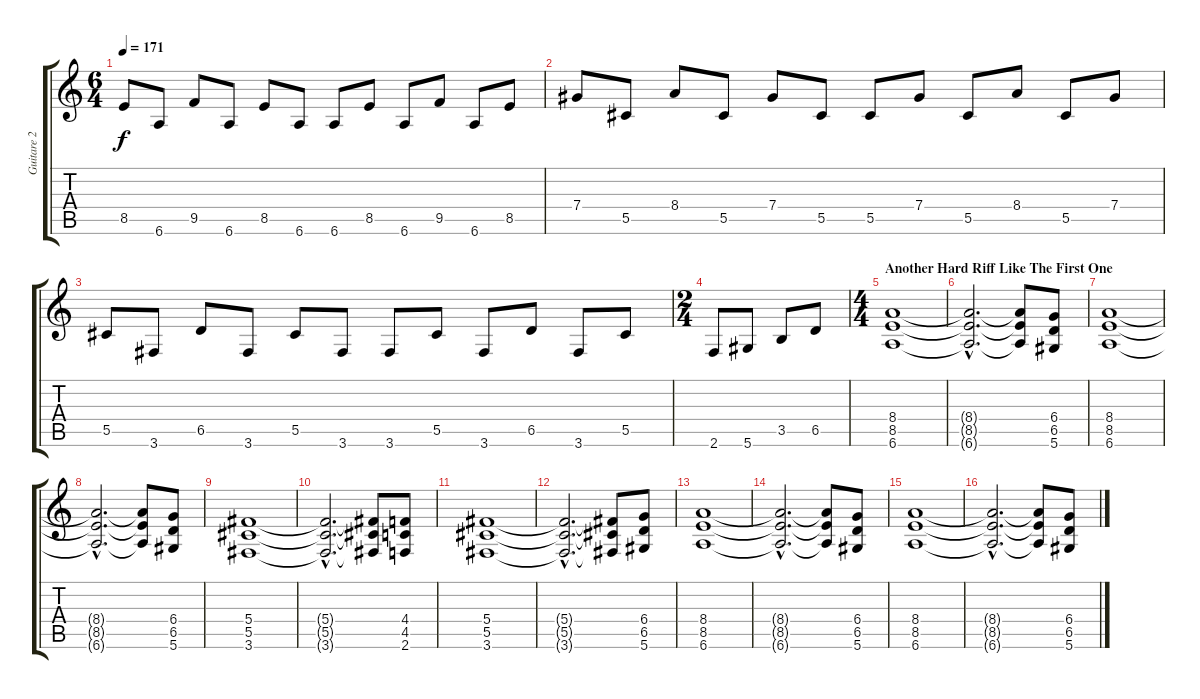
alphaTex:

\track ("Guitare 2" "Guitare 2") {instrument distortionguitar}
\staff {score tabs}
\tuning (Eb4 Bb3 Gb3 Db3 Ab2 Eb2) {hide}
\ts (6 4)
\tempo 171
\clef g2
\ks c
8.5.8{dy f} 6.6.8 9.5.8 6.6.8 8.5.8 6.6.8 6.6.8 8.5.8 6.6.8 9.5.8 6.6.8 8.5.8 |
7.4.8 5.5.8 8.4.8 5.5.8 7.4.8 5.5.8 5.5.8 7.4.8 5.5.8 8.4.8 5.5.8 7.4.8 |
5.5.8 3.6.8 6.5.8 3.6.8 5.5.8 3.6.8 3.6.8 5.5.8 3.6.8 6.5.8 3.6.8 5.5.8 |
\ts (2 4)
2.6.8 5.6.8 3.5.8 6.5.8 |
\ts (4 4)
\section ("" "Another Hard Riff Like The First One")
(8.4 8.5 6.6).1 |
(8.4{hac t} 8.5{hac t} 6.6{hac t}).2{d} (8.4{t} 8.5{t} 6.6{t}).8 (6.4 6.5 5.6).8 |
(8.4 8.5 6.6).1 |
(8.4{hac t} 8.5{hac t} 6.6{hac t}).2{d} (8.4{t} 8.5{t} 6.6{t}).8 (6.4 6.5 5.6).8 |
(5.4 5.5 3.6).1 |
(5.4{hac t} 5.5{hac t} 3.6{hac t}).2{d} (5.4{t} 5.5{t} 3.6{t}).8 (4.4 4.5 2.6).8 |
(5.4 5.5 3.6).1 |
(5.4{hac t} 5.5{hac t} 3.6{hac t}).2{d} (5.4{t} 5.5{t} 3.6{t}).8 (6.4 6.5 5.6).8 |
(8.4 8.5 6.6).1 |
(8.4{hac t} 8.5{hac t} 6.6{hac t}).2{d} (8.4{t} 8.5{t} 6.6{t}).8 (6.4 6.5 5.6).8 |
(8.4 8.5 6.6).1 |
(8.4{hac t} 8.5{hac t} 6.6{hac t}).2{d} (8.4{t} 8.5{t} 6.6{t}).8 (6.4 6.5 5.6).8
